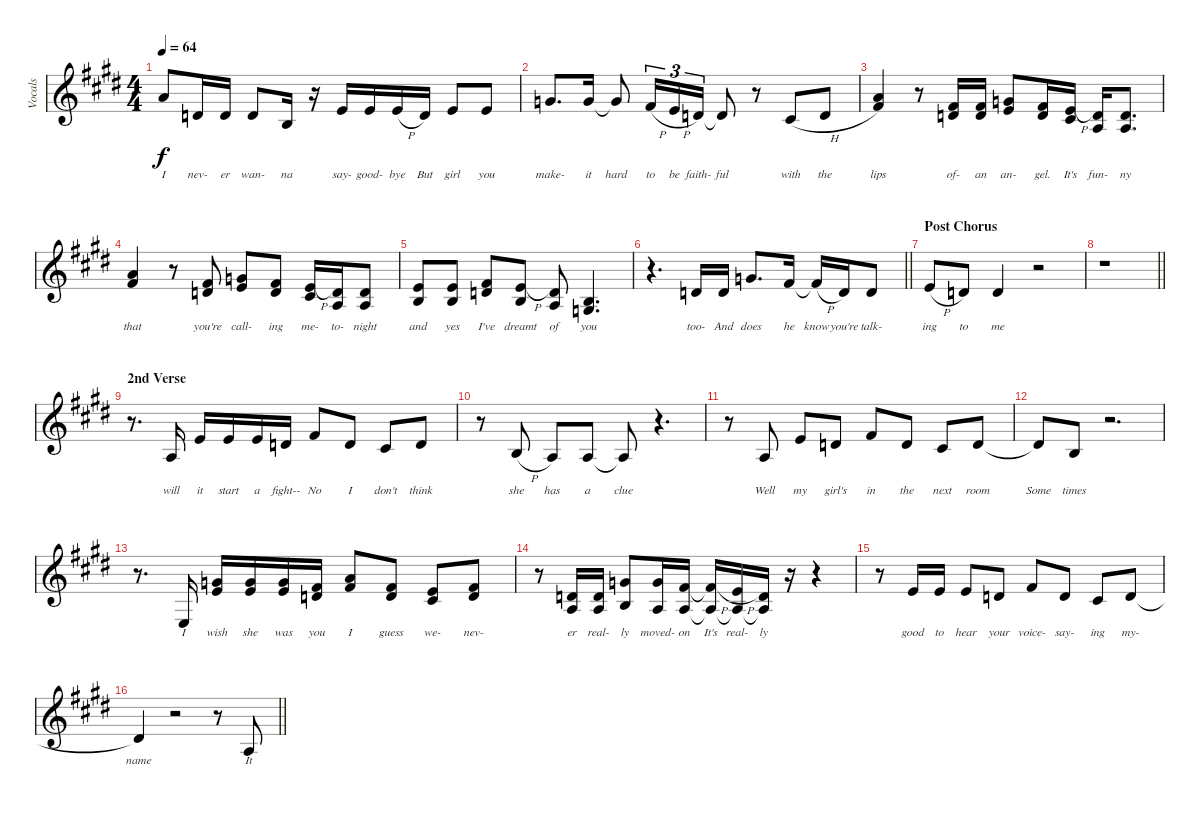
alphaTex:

\track ("Vocals" "Vocals") {instrument synthvoice}
\staff {score}
\tuning (D4 A3 F3 C3 G2 D2) {hide}
\ts (4 4)
\tempo 64
\clef g2
\ks e
7.1.8{lyrics (0 "I") lyrics (1 "") lyrics (2 "") lyrics (3 "") lyrics (4 "") dy f} 0.1.16{lyrics (0 "nev-") lyrics (1 "") lyrics (2 "") lyrics (3 "") lyrics (4 "")} 0.1.16{lyrics (0 "er") lyrics (1 "") lyrics (2 "") lyrics (3 "") lyrics (4 "")} 0.1.8{lyrics (0 "wan-") lyrics (1 "") lyrics (2 "") lyrics (3 "") lyrics (4 "")} 2.2.16{lyrics (0 "na") lyrics (1 "") lyrics (2 "") lyrics (3 "") lyrics (4 "")} r.16 2.1.16{lyrics (0 "say-") lyrics (1 "") lyrics (2 "") lyrics (3 "") lyrics (4 "")} 2.1.16{lyrics (0 "good-") lyrics (1 "") lyrics (2 "") lyrics (3 "") lyrics (4 "")} 2.1{h}.16{lyrics (0 "bye") lyrics (1 "") lyrics (2 "") lyrics (3 "") lyrics (4 "")} 0.1.16{lyrics (0 "But") lyrics (1 "") lyrics (2 "") lyrics (3 "") lyrics (4 "")} 2.1.8{lyrics (0 "girl") lyrics (1 "") lyrics (2 "") lyrics (3 "") lyrics (4 "")} 2.1.8{lyrics (0 "you") lyrics (1 "") lyrics (2 "") lyrics (3 "") lyrics (4 "")} |
5.1.8{d lyrics (0 "make-") lyrics (1 "") lyrics (2 "") lyrics (3 "") lyrics (4 "")} 5.1.16{lyrics (0 "it") lyrics (1 "") lyrics (2 "") lyrics (3 "") lyrics (4 "")} 5.1{t}.8{lyrics (0 "hard") lyrics (1 "") lyrics (2 "") lyrics (3 "") lyrics (4 "")} 4.1{h}.16{tu (3 2) lyrics (0 "to") lyrics (1 "") lyrics (2 "") lyrics (3 "") lyrics (4 "")} 2.1{h}.16{tu (3 2) lyrics (0 "be") lyrics (1 "") lyrics (2 "") lyrics (3 "") lyrics (4 "")} 0.1.16{tu (3 2) lyrics (0 "faith-") lyrics (1 "") lyrics (2 "") lyrics (3 "") lyrics (4 "")} 0.1{t}.8{lyrics (0 "ful") lyrics (1 "") lyrics (2 "") lyrics (3 "") lyrics (4 "")} r.8 4.2{h}.8{lyrics (0 "with") lyrics (1 "") lyrics (2 "") lyrics (3 "") lyrics (4 "")} 0.1.8{lyrics (0 "the") lyrics (1 "") lyrics (2 "") lyrics (3 "") lyrics (4 "")} |
(7.1 9.2).4{lyrics (0 "lips") lyrics (1 "") lyrics (2 "") lyrics (3 "") lyrics (4 "")} r.8 (4.1 5.2).16{lyrics (0 "of-") lyrics (1 "") lyrics (2 "") lyrics (3 "") lyrics (4 "")} (4.1 5.2).16{lyrics (0 "an") lyrics (1 "") lyrics (2 "") lyrics (3 "") lyrics (4 "")} (5.1 7.2).8{lyrics (0 "an-") lyrics (1 "") lyrics (2 "") lyrics (3 "") lyrics (4 "")} (4.1 5.2).16{lyrics (0 "gel.") lyrics (1 "") lyrics (2 "") lyrics (3 "") lyrics (4 "")} (2.1{h} 4.2).16{lyrics (0 "It's") lyrics (1 "") lyrics (2 "") lyrics (3 "") lyrics (4 "")} (0.1 0.2).16{lyrics (0 "fun-") lyrics (1 "") lyrics (2 "") lyrics (3 "") lyrics (4 "")} (0.1 0.2).8{d lyrics (0 "ny") lyrics (1 "") lyrics (2 "") lyrics (3 "") lyrics (4 "")} |
(7.1 9.2).4{lyrics (0 "that") lyrics (1 "") lyrics (2 "") lyrics (3 "") lyrics (4 "")} r.8 (4.1 5.2).8{lyrics (0 "you're") lyrics (1 "") lyrics (2 "") lyrics (3 "") lyrics (4 "")} (5.1 7.2).8{lyrics (0 "call-") lyrics (1 "") lyrics (2 "") lyrics (3 "") lyrics (4 "")} (4.1 5.2).8{lyrics (0 "ing") lyrics (1 "") lyrics (2 "") lyrics (3 "") lyrics (4 "")} (2.1{h} 4.2).16{lyrics (0 "me-") lyrics (1 "") lyrics (2 "") lyrics (3 "") lyrics (4 "")} (0.1 0.2).16{lyrics (0 "to-") lyrics (1 "") lyrics (2 "") lyrics (3 "") lyrics (4 "")} (0.1 0.2).8{lyrics (0 "night") lyrics (1 "") lyrics (2 "") lyrics (3 "") lyrics (4 "")} |
(2.1 2.2).8{lyrics (0 "and") lyrics (1 "") lyrics (2 "") lyrics (3 "") lyrics (4 "")} (2.1 2.2).8{lyrics (0 "yes") lyrics (1 "") lyrics (2 "") lyrics (3 "") lyrics (4 "")} (4.1 5.2).8{lyrics (0 "I've") lyrics (1 "") lyrics (2 "") lyrics (3 "") lyrics (4 "")} (2.1{h} 2.2).8{lyrics (0 "dreamt") lyrics (1 "") lyrics (2 "") lyrics (3 "") lyrics (4 "")} (0.1 0.2).8{lyrics (0 "of") lyrics (1 "") lyrics (2 "") lyrics (3 "") lyrics (4 "")} (2.2 2.3).4{d lyrics (0 "you") lyrics (1 "") lyrics (2 "") lyrics (3 "") lyrics (4 "")} |
\barLineRight lightlight
r.4{d} 0.1.16{lyrics (0 "too-") lyrics (1 "") lyrics (2 "") lyrics (3 "") lyrics (4 "")} 0.1.16{lyrics (0 "And") lyrics (1 "") lyrics (2 "") lyrics (3 "") lyrics (4 "")} 5.1.8{d lyrics (0 "does") lyrics (1 "") lyrics (2 "") lyrics (3 "") lyrics (4 "")} 4.1.16{lyrics (0 "he") lyrics (1 "") lyrics (2 "") lyrics (3 "") lyrics (4 "")} 4.1{h t}.16{lyrics (0 "know") lyrics (1 "") lyrics (2 "") lyrics (3 "") lyrics (4 "")} 0.1.16{lyrics (0 "you're") lyrics (1 "") lyrics (2 "") lyrics (3 "") lyrics (4 "")} 0.1.8{lyrics (0 "talk-") lyrics (1 "") lyrics (2 "") lyrics (3 "") lyrics (4 "")} |
\section ("" "Post Chorus")
2.1{h}.8{lyrics (0 "ing") lyrics (1 "") lyrics (2 "") lyrics (3 "") lyrics (4 "")} 0.1.8{lyrics (0 "to") lyrics (1 "") lyrics (2 "") lyrics (3 "") lyrics (4 "")} 0.1.4{lyrics (0 "me") lyrics (1 "") lyrics (2 "") lyrics (3 "") lyrics (4 "")} r.2 |
\barLineRight lightlight
r.1 |
\section ("" "2nd Verse")
r.8{d} 0.2.16{lyrics (0 "will") lyrics (1 "") lyrics (2 "") lyrics (3 "") lyrics (4 "")} 2.1.16{lyrics (0 "it") lyrics (1 "") lyrics (2 "") lyrics (3 "") lyrics (4 "")} 2.1.16{lyrics (0 "start") lyrics (1 "") lyrics (2 "") lyrics (3 "") lyrics (4 "")} 2.1.16{lyrics (0 "a") lyrics (1 "") lyrics (2 "") lyrics (3 "") lyrics (4 "")} 0.1.16{lyrics (0 "fight--") lyrics (1 "") lyrics (2 "") lyrics (3 "") lyrics (4 "")} 9.2.8{lyrics (0 "No") lyrics (1 "") lyrics (2 "") lyrics (3 "") lyrics (4 "")} 0.1.8{lyrics (0 "I") lyrics (1 "") lyrics (2 "") lyrics (3 "") lyrics (4 "")} 4.2.8{lyrics (0 "don't") lyrics (1 "") lyrics (2 "") lyrics (3 "") lyrics (4 "")} 0.1.8{lyrics (0 "think") lyrics (1 "") lyrics (2 "") lyrics (3 "") lyrics (4 "")} |
r.8 2.2{h}.8{lyrics (0 "she") lyrics (1 "") lyrics (2 "") lyrics (3 "") lyrics (4 "")} 0.2.8{lyrics (0 "has") lyrics (1 "") lyrics (2 "") lyrics (3 "") lyrics (4 "")} 0.2.8{lyrics (0 "a") lyrics (1 "") lyrics (2 "") lyrics (3 "") lyrics (4 "")} 0.2{t}.8{lyrics (0 "clue") lyrics (1 "") lyrics (2 "") lyrics (3 "") lyrics (4 "")} r.4{d} |
r.8 0.2.8{lyrics (0 "Well") lyrics (1 "") lyrics (2 "") lyrics (3 "") lyrics (4 "")} 2.1.8{lyrics (0 "my") lyrics (1 "") lyrics (2 "") lyrics (3 "") lyrics (4 "")} 0.1.8{lyrics (0 "girl's") lyrics (1 "") lyrics (2 "") lyrics (3 "") lyrics (4 "")} 4.1.8{lyrics (0 "in") lyrics (1 "") lyrics (2 "") lyrics (3 "") lyrics (4 "")} 0.1.8{lyrics (0 "the") lyrics (1 "") lyrics (2 "") lyrics (3 "") lyrics (4 "")} 4.2.8{lyrics (0 "next") lyrics (1 "") lyrics (2 "") lyrics (3 "") lyrics (4 "")} 0.1.8{lyrics (0 "room") lyrics (1 "") lyrics (2 "") lyrics (3 "") lyrics (4 "")} |
0.1{t}.8{lyrics (0 "Some") lyrics (1 "") lyrics (2 "") lyrics (3 "") lyrics (4 "")} 2.2.8{lyrics (0 "times") lyrics (1 "") lyrics (2 "") lyrics (3 "") lyrics (4 "")} r.2{d} |
r.8{d} 4.4.16{lyrics (0 "I") lyrics (1 "") lyrics (2 "") lyrics (3 "") lyrics (4 "")} (2.1 10.2).16{lyrics (0 "wish") lyrics (1 "") lyrics (2 "") lyrics (3 "") lyrics (4 "")} (2.1 10.2).16{lyrics (0 "she") lyrics (1 "") lyrics (2 "") lyrics (3 "") lyrics (4 "")} (2.1 10.2).16{lyrics (0 "was") lyrics (1 "") lyrics (2 "") lyrics (3 "") lyrics (4 "")} (0.1 9.2).16{lyrics (0 "you") lyrics (1 "") lyrics (2 "") lyrics (3 "") lyrics (4 "")} (4.1 12.2).8{lyrics (0 "I") lyrics (1 "") lyrics (2 "") lyrics (3 "") lyrics (4 "")} (0.1 9.2).8{lyrics (0 "guess") lyrics (1 "") lyrics (2 "") lyrics (3 "") lyrics (4 "")} (2.1 4.2).8{lyrics (0 "we-") lyrics (1 "") lyrics (2 "") lyrics (3 "") lyrics (4 "")} (0.1 9.2).8{lyrics (0 "nev-") lyrics (1 "") lyrics (2 "") lyrics (3 "") lyrics (4 "")} |
r.8 (0.1 0.2).16{lyrics (0 "er") lyrics (1 "") lyrics (2 "") lyrics (3 "") lyrics (4 "")} (0.1 0.2).16{lyrics (0 "real-") lyrics (1 "") lyrics (2 "") lyrics (3 "") lyrics (4 "")} (5.1 2.2).8{lyrics (0 "ly") lyrics (1 "") lyrics (2 "") lyrics (3 "") lyrics (4 "")} (5.1 0.2).16{lyrics (0 "moved-") lyrics (1 "") lyrics (2 "") lyrics (3 "") lyrics (4 "")} (4.1 0.2).16{lyrics (0 "on") lyrics (1 "") lyrics (2 "") lyrics (3 "") lyrics (4 "")} (4.1{h t} 0.2{t}).16{lyrics (0 "It's") lyrics (1 "") lyrics (2 "") lyrics (3 "") lyrics (4 "")} (2.1{h} 0.2{t}).16{lyrics (0 "real-") lyrics (1 "") lyrics (2 "") lyrics (3 "") lyrics (4 "")} (0.1 0.2{t}).16{lyrics (0 "ly") lyrics (1 "") lyrics (2 "") lyrics (3 "") lyrics (4 "")} r.16 r.4 |
r.8 2.1.16{lyrics (0 "good") lyrics (1 "") lyrics (2 "") lyrics (3 "") lyrics (4 "")} 2.1.16{lyrics (0 "to") lyrics (1 "") lyrics (2 "") lyrics (3 "") lyrics (4 "")} 2.1.8{lyrics (0 "hear") lyrics (1 "") lyrics (2 "") lyrics (3 "") lyrics (4 "")} 0.1.8{lyrics (0 "your") lyrics (1 "") lyrics (2 "") lyrics (3 "") lyrics (4 "")} 4.1.8{lyrics (0 "voice-") lyrics (1 "") lyrics (2 "") lyrics (3 "") lyrics (4 "")} 0.1.8{lyrics (0 "say-") lyrics (1 "") lyrics (2 "") lyrics (3 "") lyrics (4 "")} 4.2.8{lyrics (0 "ing") lyrics (1 "") lyrics (2 "") lyrics (3 "") lyrics (4 "")} 0.1.8{lyrics (0 "my-") lyrics (1 "") lyrics (2 "") lyrics (3 "") lyrics (4 "")} |
\barLineRight lightlight
0.1{t}.4{lyrics (0 "name") lyrics (1 "") lyrics (2 "") lyrics (3 "") lyrics (4 "")} r.2 r.8 0.2.8{lyrics (0 "It") lyrics (1 "") lyrics (2 "") lyrics (3 "") lyrics (4 "")}
